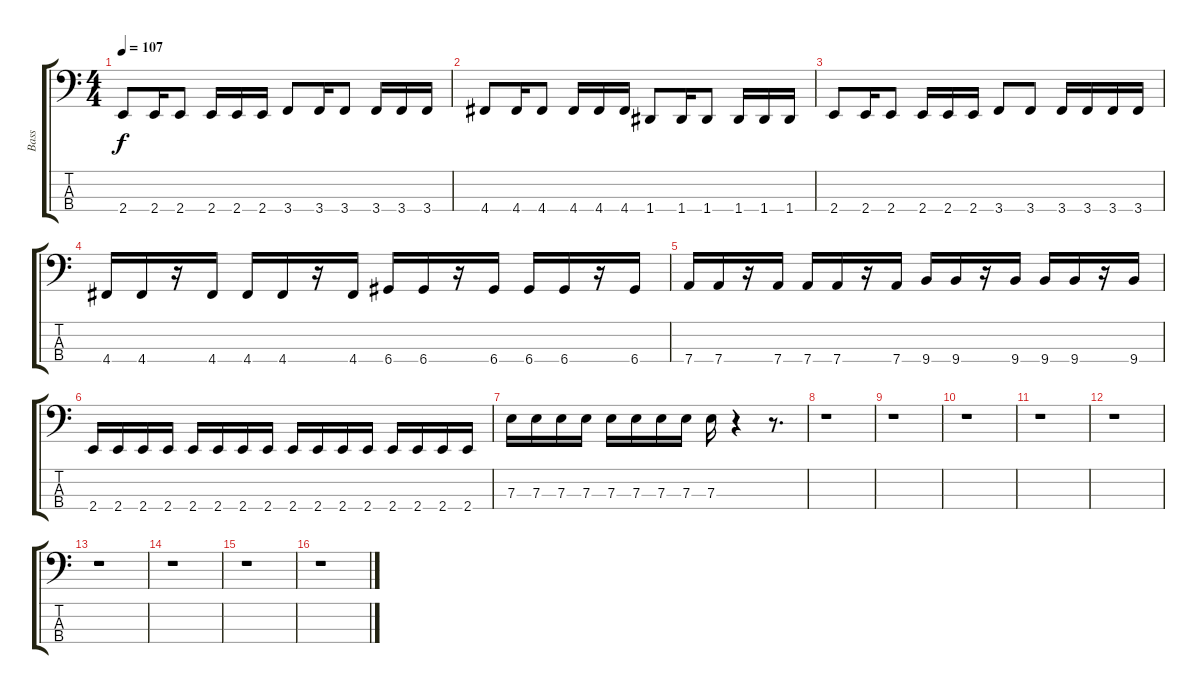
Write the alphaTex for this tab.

\track ("Bass" "Bass") {instrument electricbasspick}
\staff {score tabs}
\tuning (G2 D2 A1 D1) {hide}
\ts (4 4)
\tempo 107
\clef f4
\ks c
2.4.8{dy f} 2.4.16 2.4.8 2.4.16 2.4.16 2.4.16 3.4.8 3.4.16 3.4.8 3.4.16 3.4.16 3.4.16 |
4.4.8 4.4.16 4.4.8 4.4.16 4.4.16 4.4.16 1.4.8 1.4.16 1.4.8 1.4.16 1.4.16 1.4.16 |
2.4.8 2.4.16 2.4.8 2.4.16 2.4.16 2.4.16 3.4.8 3.4.8 3.4.16 3.4.16 3.4.16 3.4.16 |
4.4.16 4.4.16 r.16 4.4.16 4.4.16 4.4.16 r.16 4.4.16 6.4.16 6.4.16 r.16 6.4.16 6.4.16 6.4.16 r.16 6.4.16 |
7.4.16 7.4.16 r.16 7.4.16 7.4.16 7.4.16 r.16 7.4.16 9.4.16 9.4.16 r.16 9.4.16 9.4.16 9.4.16 r.16 9.4.16 |
2.4.16 2.4.16 2.4.16 2.4.16 2.4.16 2.4.16 2.4.16 2.4.16 2.4.16 2.4.16 2.4.16 2.4.16 2.4.16 2.4.16 2.4.16 2.4.16 |
7.3.16 7.3.16 7.3.16 7.3.16 7.3.16 7.3.16 7.3.16 7.3.16 7.3.16 r.4 r.8{d} |
r.1 |
r.1 |
r.1 |
r.1 |
r.1 |
r.1 |
r.1 |
r.1 |
r.1
